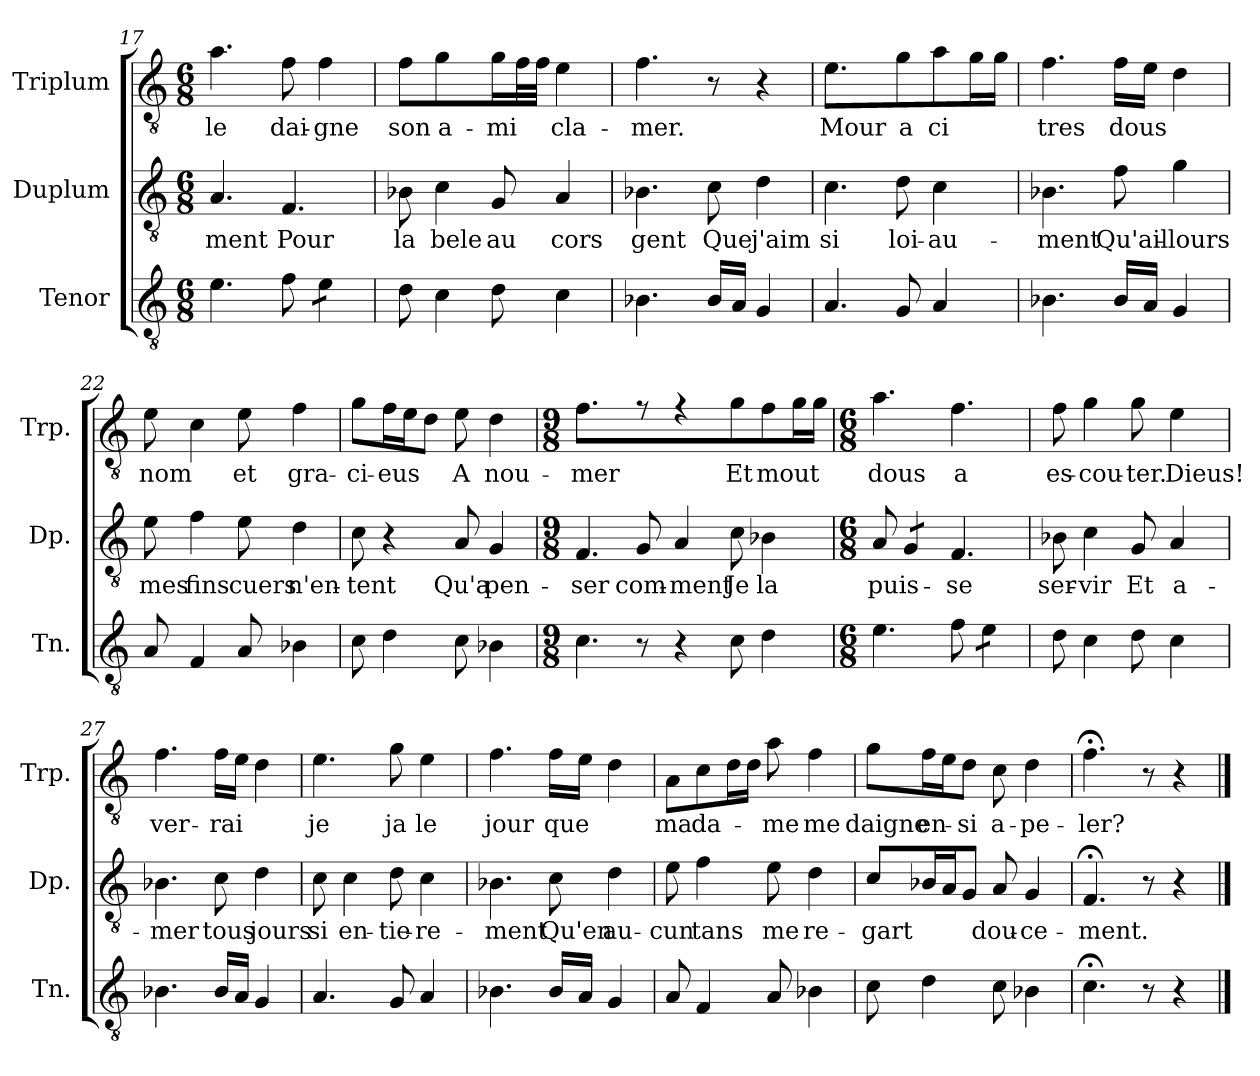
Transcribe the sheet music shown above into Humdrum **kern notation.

**kern	**kern	**text	**kern	**text
*part3	*part2	*part2	*part1	*part1
*staff3	*staff2	*staff2	*staff1	*staff1
*I"Tenor	*I"Duplum	*	*I"Triplum	*
*I'Tn.	*I'Dp.	*	*I'Trp.	*
*clefGv2	*clefGv2	*	*clefGv2	*
*k[]	*k[]	*	*k[]	*
*M6/8	*M6/8	*	*M6/8	*
=17	=17	=17	=17	=17
!	!	!LO:LY:b	!	!LO:LY:b
4.e\	4.A/	-ment	4.a\	le
!	!	!LO:LY:b	!	!LO:LY:b
8f\	4.F/	Pour	8f\	dai-
!	!	!	!	!LO:LY:b
*tremolo	*	*	*	*
8e\L	.	.	4f\	-gne
8e\J	.	.	.	.
*Xtremolo	*	*	*	*
=18	=18	=18	=18	=18
!	!	!LO:LY:b	!	!LO:LY:b
8d\	8B-X\	la	8f\	son
!	!	!LO:LY:b	!	!LO:LY:b
4c\	4c\	bele	4g\	a-
!	!	!LO:LY:b	!	!LO:LY:b
8d\	8G/	au	16g\LL	-mi
*	*	*	*tremolo	*
.	.	.	32f\	.
.	.	.	32f\JJJ	.
*	*	*	*Xtremolo	*
!	!	!LO:LY:b	!	!LO:LY:b
4c\	4A/	cors	4e\	cla-
=19	=19	=19	=19	=19
!	!	!LO:LY:b	!	!LO:LY:b
4.B-X\	4.B-X\	gent	4.f\	-mer.
!	!	!LO:LY:b	!	!
16B-/LL	8c\	Que	8r	.
16A/JJ	.	.	.	.
!	!	!LO:LY:b	!	!
4G/	4d\	j'aim	4r	.
=20	=20	=20	=20	=20
!	!	!LO:LY:b	!	!LO:LY:b
4.A/	4.c\	si	4.e\	Mour
!	!	!LO:LY:b	!	!LO:LY:b
8G/	8d\	loi-	8g\L	a
!	!	!LO:LY:b	!	!LO:LY:b
4A/	4c\	-au-	8a\	ci
*	*	*	*tremolo	*
.	.	.	16g\	.
.	.	.	16g\JJ	.
*	*	*	*Xtremolo	*
!!LO:LB:g=z
=21	=21	=21	=21	=21
!	!	!LO:LY:b	!	!LO:LY:b
4.B-X\	4.B-X\	-ment	4.f\	tres
!	!	!LO:LY:b	!	!LO:LY:b
16B-/LL	8f\	Qu'ail-	16f\LL	dous
16A/JJ	.	.	16e\JJ	.
!	!	!LO:LY:b	!	!
4G/	4g\	-lours	4d\	.
=22	=22	=22	=22	=22
!	!	!LO:LY:b	!	!LO:LY:b
8A/	8e\	mes	8e\	nom
!	!	!LO:LY:b	!	!
4F/	4f\	fins	4c\	.
!	!	!LO:LY:b	!	!LO:LY:b
8A/	8e\	cuers	8e\	et
!	!	!LO:LY:b	!	!LO:LY:b
4B-X\	4d\	n'en-	4f\	gra-
=23	=23	=23	=23	=23
!	!	!LO:LY:b	!	!LO:LY:b
8c\	8c\	-tent	8g\L	-ci-
!	!	!	!	!LO:LY:b
4d\	4r	.	16f\L	-eus
.	.	.	16e\J	.
.	.	.	8d\J	.
!	!	!LO:LY:b	!	!LO:LY:b
8c\	8A/	Qu'a	8e\	A
!	!	!LO:LY:b	!	!LO:LY:b
4B-X\	4G/	pen-	4d\	nou-
=24	=24	=24	=24	=24
*M9/8	*M9/8	*	*M9/8	*
!	!	!LO:LY:b	!	!LO:LY:b
4.c\	4.F/	-ser	4.f\	-mer
!	!	!LO:LY:b	!	!
8r	8G/	com-	8r	.
!	!	!LO:LY:b	!	!
4r	4A/	-ment	4r	.
!	!	!LO:LY:b	!	!LO:LY:b
8c\	8c\	Je	8g\L	Et
!	!	!LO:LY:b	!	!LO:LY:b
4d\	4B-X\	la	8f\	mout
*	*	*	*tremolo	*
.	.	.	16g\	.
.	.	.	16g\JJ	.
*	*	*	*Xtremolo	*
=25	=25	=25	=25	=25
*M6/8	*M6/8	*	*M6/8	*
!	!	!LO:LY:b	!	!LO:LY:b
4.e\	8A/	puis-	4.a\	dous
*	*tremolo	*	*	*
.	8G/L	.	.	.
.	8G/J	.	.	.
*	*Xtremolo	*	*	*
!	!	!LO:LY:b	!	!LO:LY:b
8f\	4.F/	-se	4.f\	a
*tremolo	*	*	*	*
8e\L	.	.	.	.
8e\J	.	.	.	.
*Xtremolo	*	*	*	*
!!LO:LB:g=z
=26	=26	=26	=26	=26
!	!	!LO:LY:b	!	!LO:LY:b
8d\	8B-X\	ser-	8f\	es-
!	!	!LO:LY:b	!	!LO:LY:b
4c\	4c\	-vir	4g\	-cou-
!	!	!LO:LY:b	!	!LO:LY:b
8d\	8G/	Et	8g\	-ter.
!	!	!LO:LY:b	!	!LO:LY:b
4c\	4A/	a-	4e\	Dieus!
=27	=27	=27	=27	=27
!	!	!LO:LY:b	!	!LO:LY:b
4.B-X\	4.B-X\	-mer	4.f\	ver-
!	!	!LO:LY:b	!	!LO:LY:b
16B-/LL	8c\	tous	16f\LL	-rai
16A/JJ	.	.	16e\JJ	.
!	!	!LO:LY:b	!	!
4G/	4d\	jours	4d\	.
=28	=28	=28	=28	=28
!	!	!LO:LY:b	!	!LO:LY:b
4.A/	8c\	si	4.e\	je
!	!	!LO:LY:b	!	!
.	4c\	en-	.	.
!	!	!LO:LY:b	!	!LO:LY:b
8G/	8d\	-tie-	8g\	ja
!	!	!LO:LY:b	!	!LO:LY:b
4A/	4c\	-re-	4e\	le
=29	=29	=29	=29	=29
!	!	!LO:LY:b	!	!LO:LY:b
4.B-X\	4.B-X\	-ment	4.f\	jour
!	!	!LO:LY:b	!	!LO:LY:b
16B-/LL	8c\	Qu'en	16f\LL	que
16A/JJ	.	.	16e\JJ	.
!	!	!LO:LY:b	!	!
4G/	4d\	au-	4d\	.
=30	=30	=30	=30	=30
!	!	!LO:LY:b	!	!LO:LY:b
8A/	8e\	-cun	8A\L	ma
!	!	!LO:LY:b	!	!LO:LY:b
4F/	4f\	tans	8c\	da-
*	*	*	*tremolo	*
.	.	.	16d\	.
.	.	.	16d\JJ	.
*	*	*	*Xtremolo	*
!	!	!LO:LY:b	!	!LO:LY:b
8A/	8e\	me	8a\	-me
!	!	!LO:LY:b	!	!LO:LY:b
4B-X\	4d\	re-	4f\	me
!!LO:LB:g=z
=31	=31	=31	=31	=31
!	!	!LO:LY:b	!	!LO:LY:b
8c\	8c/L	-gart	8g\L	daigne
!	!	!	!	!LO:LY:b
4d\	16B-X/L	.	16f\L	en-
.	16A/J	.	16e\J	.
!	!	!	!	!LO:LY:b
.	8G/J	.	8d\J	-si
!	!	!LO:LY:b	!	!LO:LY:b
8c\	8A/	dou-	8c\	a-
!	!	!LO:LY:b	!	!LO:LY:b
4B-X\	4G/	-ce-	4d\	-pe-
=32	=32	=32	=32	=32
!	!	!LO:LY:b	!	!LO:LY:b
4.c;<\	4.F;</	-ment.	4.f;<\	-ler?
8r	8r	.	8r	.
4r	4r	.	4r	.
==	==	==	==	==
*-	*-	*-	*-	*-
